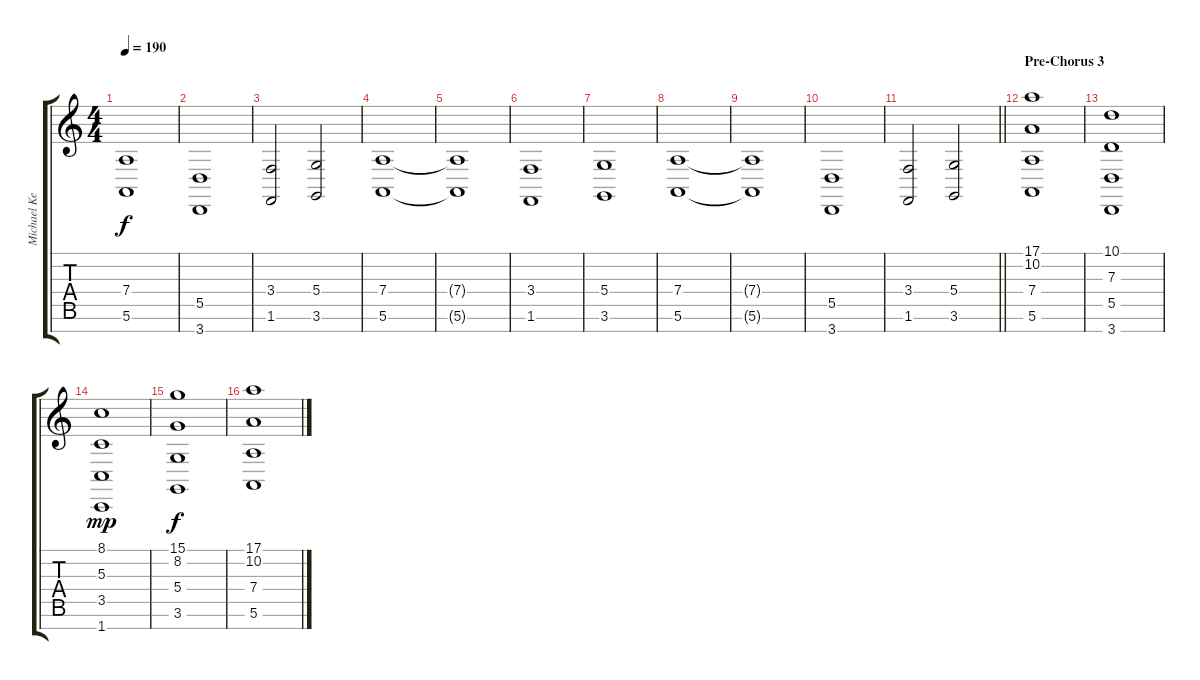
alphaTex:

\track ("Michael Kenny" "Michael Ke") {instrument stringensemble1}
\staff {score tabs}
\tuning (E4 B3 G3 D3 A2 E2 B1) {hide}
\ts (4 4)
\tempo 190
\clef g2
\ks c
(7.4{t} 5.6{t}).1{dy f} |
(5.5 3.7).1 |
(3.4 1.6).2 (5.4 3.6).2 |
(7.4 5.6).1 |
(7.4{t} 5.6{t}).1 |
(3.4 1.6).1 |
(5.4 3.6).1 |
(7.4 5.6).1 |
(7.4{t} 5.6{t}).1 |
(5.5 3.7).1 |
\barLineRight lightlight
(3.4 1.6).2 (5.4 3.6).2 |
\section ("" "Pre-Chorus 3")
(17.1 10.2 7.4 5.6).1 |
(10.1 7.3 5.5 3.7).1 |
(8.1 5.3 3.5 1.7).1{dy mp} |
(15.1 8.2 5.4 3.6).1{dy f} |
(17.1 10.2 7.4 5.6).1
